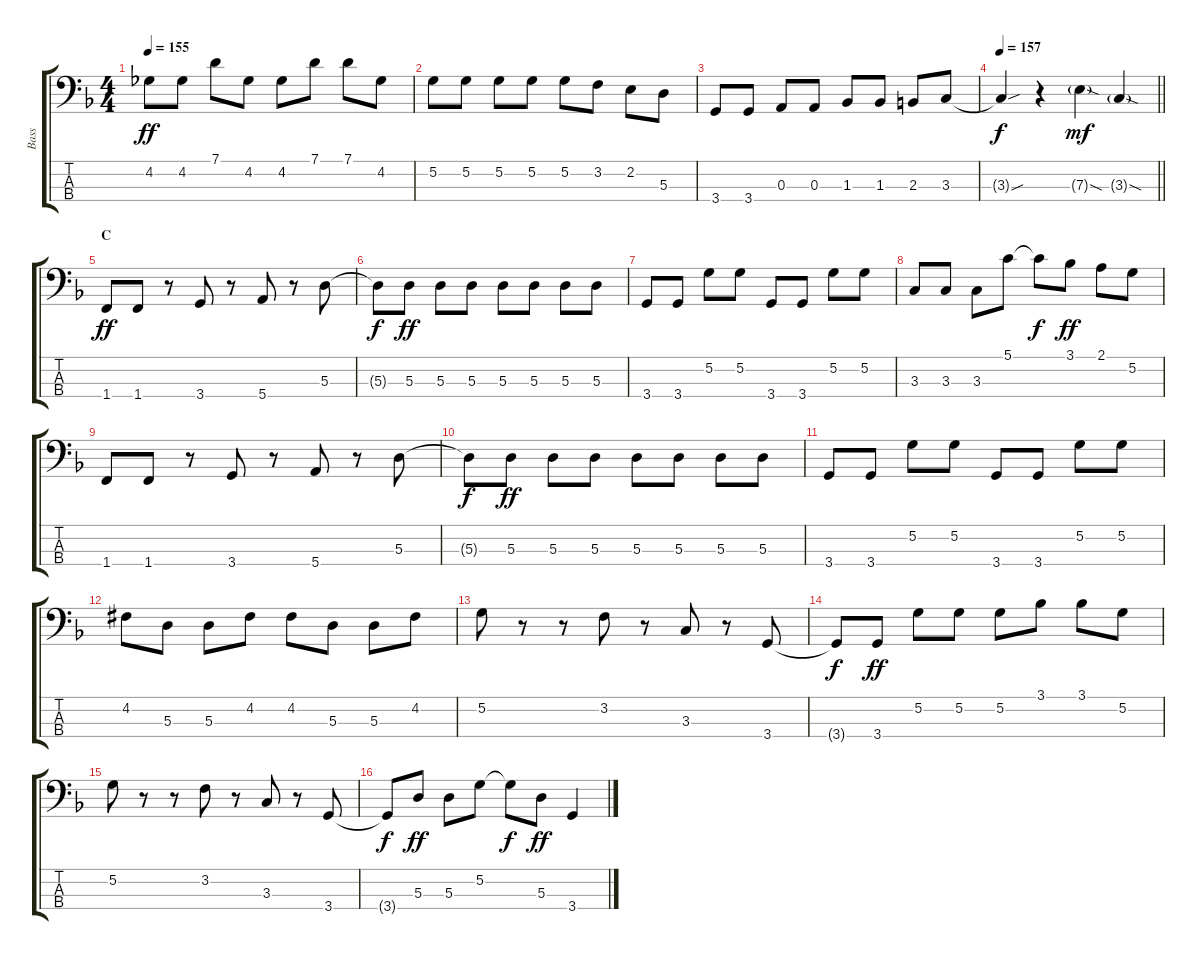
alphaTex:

\track ("Bass" "Bass") {instrument electricbassfinger}
\staff {score tabs}
\tuning (G2 D2 A1 E1) {hide}
\ts (4 4)
\tempo 155
\clef f4
\ks f
4.2.8{dy ff} 4.2.8 7.1.8 4.2.8 4.2.8 7.1.8 7.1.8 4.2.8 |
5.2.8 5.2.8 5.2.8 5.2.8 5.2.8 3.2.8 2.2.8 5.3.8 |
3.4.8 3.4.8 0.3.8 0.3.8 1.3.8 1.3.8 2.3.8 3.3.8 |
\tempo 157
\barLineRight lightlight
3.3{sou t}.4{dy f} r.4 7.3{sod g}.4{dy mf} 3.3{sod g}.4 |
\section ("" "C")
1.4.8{dy ff} 1.4.8 r.8 3.4.8 r.8 5.4.8 r.8 5.3.8 |
5.3{t}.8{dy f} 5.3.8{dy ff} 5.3.8 5.3.8 5.3.8 5.3.8 5.3.8 5.3.8 |
3.4.8 3.4.8 5.2.8 5.2.8 3.4.8 3.4.8 5.2.8 5.2.8 |
3.3.8 3.3.8 3.3.8 5.1.8 5.1{t}.8{dy f} 3.1.8{dy ff} 2.1.8 5.2.8 |
1.4.8 1.4.8 r.8 3.4.8 r.8 5.4.8 r.8 5.3.8 |
5.3{t}.8{dy f} 5.3.8{dy ff} 5.3.8 5.3.8 5.3.8 5.3.8 5.3.8 5.3.8 |
3.4.8 3.4.8 5.2.8 5.2.8 3.4.8 3.4.8 5.2.8 5.2.8 |
4.2{acc #}.8 5.3.8 5.3.8 4.2{acc #}.8 4.2{acc #}.8 5.3.8 5.3.8 4.2{acc #}.8 |
5.2.8 r.8 r.8 3.2.8 r.8 3.3.8 r.8 3.4.8 |
3.4{t}.8{dy f} 3.4.8{dy ff} 5.2.8 5.2.8 5.2.8 3.1.8 3.1.8 5.2.8 |
5.2.8 r.8 r.8 3.2.8 r.8 3.3.8 r.8 3.4.8 |
3.4{t}.8{dy f} 5.3.8{dy ff} 5.3.8 5.2.8 5.2{t}.8{dy f} 5.3.8{dy ff} 3.4.4
